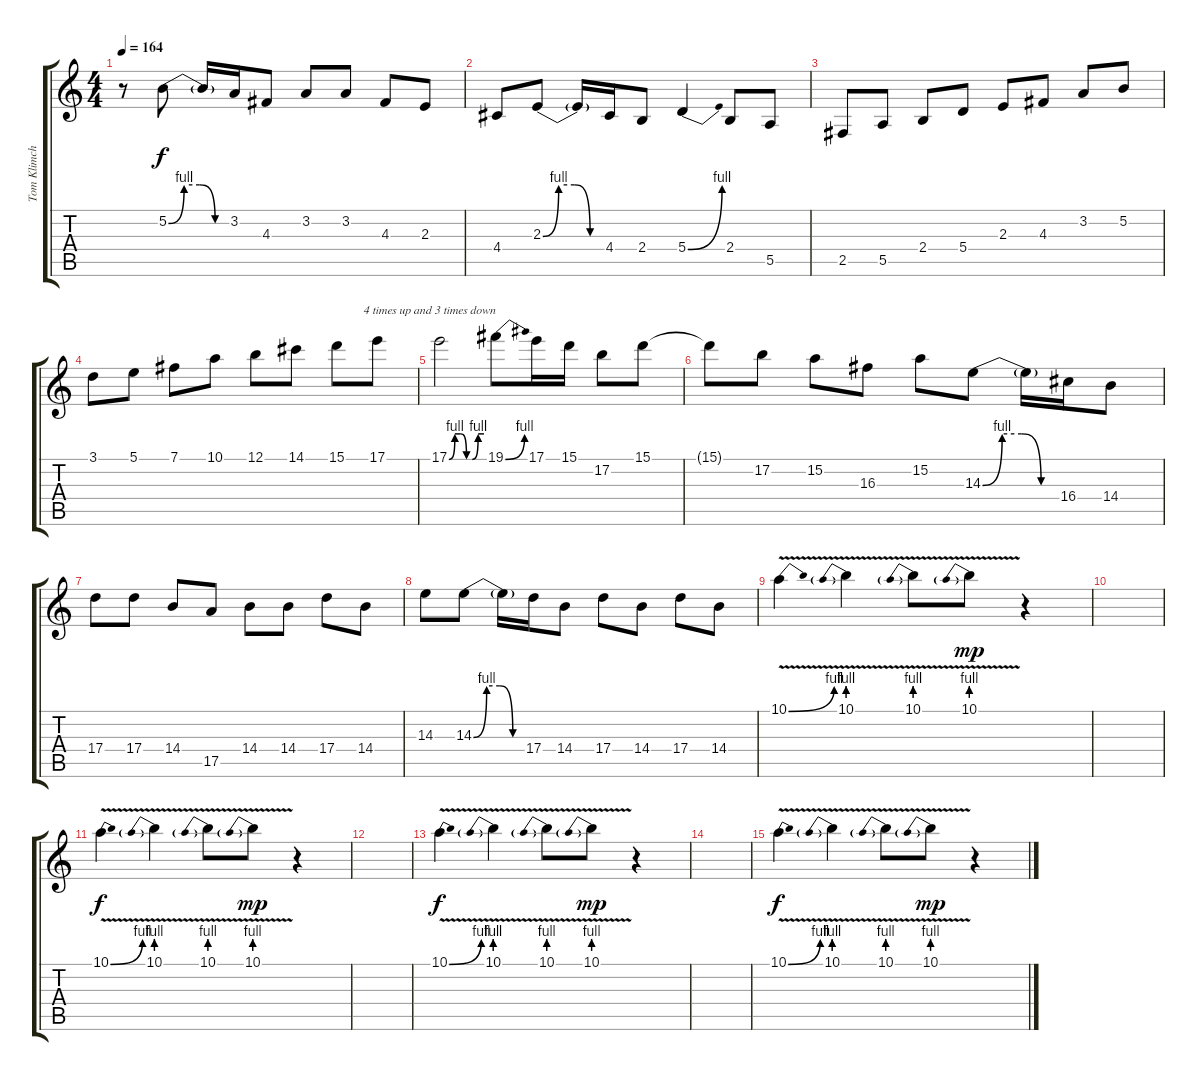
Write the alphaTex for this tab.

\track ("Tom Klimchuck (lead guitar)" "Tom Klimch") {instrument distortionguitar}
\staff {score tabs}
\tuning (B3 Gb3 D3 A2 E2 B1) {hide}
\ts (4 4)
\tempo 164
\clef g2
\ks c
r.8{dy f} 5.2{be (custom 0 0 15 4 30 4 45 0 60 0)}.8 5.2{t}.16 3.2.16 4.3.8 3.2.8 3.2.8 4.3.8 2.3.8 |
4.4.8 2.3{be (custom 0 0 15 4 30 4 45 0 60 0)}.8 2.3{t}.16 4.4.16 2.4.8 5.4{be (bend 0 0 60 4)}.4 2.4.8 5.5.8 |
2.5.8 5.5.8 2.4.8 5.4.8 2.3.8 4.3.8 3.2.8 5.2.8 |
3.1.8 5.1.8 7.1.8 10.1.8 12.1.8 14.1.8 15.1.8{txt "         4 times up and 3 times down"} 17.1.8 |
17.1{be (custom 0 0 10 4 20 4 30 0 40 0 50 4 60 4)}.2 19.1{be (bend 0 0 60 4)}.8 17.1.16 15.1.16 17.2.8 15.1.8 |
15.1{t}.8 17.2.8 15.2.8 16.3.8 15.2.8 14.3{be (custom 0 0 15 4 30 4 45 0 60 0)}.8 14.3{t}.16 16.4.16 14.4.8 |
17.4.8 17.4.8 14.4.8 17.5.8 14.4.8 14.4.8 17.4.8 14.4.8 |
14.3.8 14.3{be (custom 0 0 15 4 30 4 45 0 60 0)}.8 14.3{t}.16 17.4.16 14.4.8 17.4.8 14.4.8 17.4.8 14.4.8 |
10.1{be (bend 0 0 60 4) v}.4{volume 14} 10.1{be (prebend 0 4 60 4) v}.4 10.1{be (prebend 0 4 60 4) v}.8 10.1{be (prebend 0 4 60 4) v}.8{dy mp} r.4 |
|
10.1{be (bend 0 0 60 4) v}.4{dy f volume 14} 10.1{be (prebend 0 4 60 4) v}.4 10.1{be (prebend 0 4 60 4) v}.8 10.1{be (prebend 0 4 60 4) v}.8{dy mp} r.4 |
|
10.1{be (bend 0 0 60 4) v}.4{dy f volume 14} 10.1{be (prebend 0 4 60 4) v}.4 10.1{be (prebend 0 4 60 4) v}.8 10.1{be (prebend 0 4 60 4) v}.8{dy mp} r.4 |
|
10.1{be (bend 0 0 60 4) v}.4{dy f volume 14} 10.1{be (prebend 0 4 60 4) v}.4 10.1{be (prebend 0 4 60 4) v}.8 10.1{be (prebend 0 4 60 4) v}.8{dy mp} r.4
